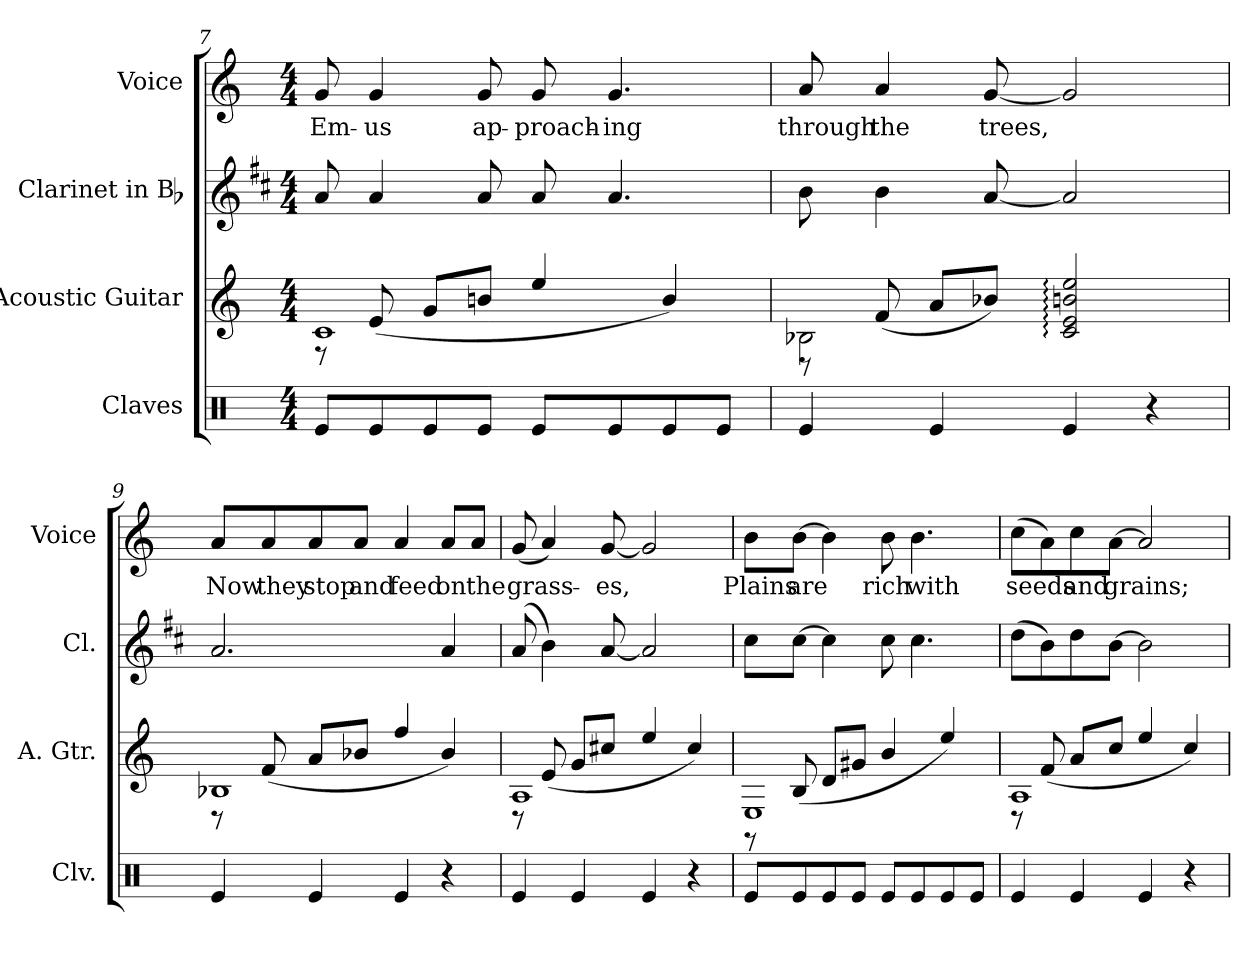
**kern	**kern	**kern	**kern	**text
*part4	*part3	*part2	*part1	*part1
*staff4	*staff3	*staff2	*staff1	*staff1
*I"Claves	*I"Acoustic Guitar	*I"Clarinet in Bb	*I"Voice	*
*I'Clv.	*I'A. Gtr.	*I'Cl.	*I'Voice	*
*clefX	*clefG2	*clefG2	*clefG2	*
*	*ITrd7c12	*ITrd1c2	*	*
*k[]	*k[]	*k[]	*k[]	*
*C:	*C:	*C:	*C:	*
*M4/4	*M4/4	*M4/4	*M4/4	*
=7	=7	=7	=7	=7
*	*^	*	*	*
!	!	!	!	!	!LO:LY:b:color=#000000
8Rei/L	1Ci	8r	8gi/	8gi/	Em-
!	!	!	!	!	!LO:LY:b:color=#000000
8Rei/	.	(8Ei/	4gi/	4gi/	-us
8Rei/	.	8Gi/L	.	.	.
!	!	!	!	!	!LO:LY:b:color=#000000
8Rei/J	.	8Bni/J	8gi/	8gi/	ap-
!	!	!	!	!	!LO:LY:b:color=#000000
8Rei/L	.	4ei/	8gi/	8gi/	-proach-
!	!	!	!	!	!LO:LY:b:color=#000000
8Rei/	.	.	4.gi/	4.gi/	-ing
8Rei/	.	4Bi/)	.	.	.
8Rei/J	.	.	.	.	.
=8	=8	=8	=8	=8	=8
!	!	!	!	!	!LO:LY:b:color=#000000
4Rei/	2BB-Xi\	8r	8ai\	8ai/	through
!	!	!	!	!	!LO:LY:b:color=#000000
.	.	(8Fi/	4ai\	4ai/	the
4Rei/	.	8Ai/L	.	.	.
!	!	!	!	!	!LO:LY:b:color=#000000
.	.	8B-Xi/J)	[8gi/	[8gi/	trees,
4Rei/	2Ci/: 2Ei: 2Bni: 2ei:	2ryy	2gi/]	2gi/]	.
4r	.	.	.	.	.
=9	=9	=9	=9	=9	=9
!	!	!	!	!	!LO:LY:b:color=#000000
4Rei/	1BB-Xi	8r	2.gi/	8ai/L	Now
!	!	!	!	!	!LO:LY:b:color=#000000
.	.	(8Fi/	.	8ai/	they
!	!	!	!	!	!LO:LY:b:color=#000000
4Rei/	.	8Ai/L	.	8ai/	stop
!	!	!	!	!	!LO:LY:b:color=#000000
.	.	8B-Xi/J	.	8ai/J	and
!	!	!	!	!	!LO:LY:b:color=#000000
4Rei/	.	4fi/	.	4ai/	feed
!	!	!	!	!	!LO:LY:b:color=#000000
4r	.	4B-i/)	4gi/	8ai/L	on
!	!	!	!	!	!LO:LY:b:color=#000000
.	.	.	.	8ai/J	the
!!LO:LB:g=z
=10	=10	=10	=10	=10	=10
!	!	!	!	!	!LO:LY:b:color=#000000
4Rei/	1AAi	8r	(8gi/	(8gi/	grass-
.	.	(8Ei/	4ai\)	4ai/)	.
4Rei/	.	8Gi/L	.	.	.
!	!	!	!	!	!LO:LY:b:color=#000000
.	.	8c#Xi/J	[8gi/	[8gi/	-es,
4Rei/	.	4ei/	2gi/]	2gi/]	.
4r	.	4c#i/)	.	.	.
=11	=11	=11	=11	=11	=11
!	!	!	!	!	!LO:LY:b:color=#000000
8Rei/L	1EEi	8r	8bi\L	8bi\L	Plains
!	!	!	!	!	!LO:LY:b:color=#000000
8Rei/	.	(8BBi/	[8bi\J	[8bi\J	are
8Rei/	.	8Di/L	4bi\]	4bi\]	.
8Rei/J	.	8G#Xi/J	.	.	.
!	!	!	!	!	!LO:LY:b:color=#000000
8Rei/L	.	4Bi/	8bi\	8bi\	rich
!	!	!	!	!	!LO:LY:b:color=#000000
8Rei/	.	.	4.bi\	4.bi\	with
8Rei/	.	4ei/)	.	.	.
8Rei/J	.	.	.	.	.
=12	=12	=12	=12	=12	=12
!	!	!	!	!	!LO:LY:b:color=#000000
4Rei/	1AAi	8r	(8cci\L	(8cci\L	seeds
.	.	(8Fi/	8ai\)	8ai\)	.
!	!	!	!	!	!LO:LY:b:color=#000000
4Rei/	.	8Ai/L	8cci\	8cci\	and
!	!	!	!	!	!LO:LY:b:color=#000000
.	.	8ci/J	[8ai\J	[8ai\J	grains;
4Rei/	.	4ei/	2ai\]	2ai/]	.
4r	.	4ci/)	.	.	.
*	*v	*v	*	*	*
=	=	=	=	=
*-	*-	*-	*-	*-
